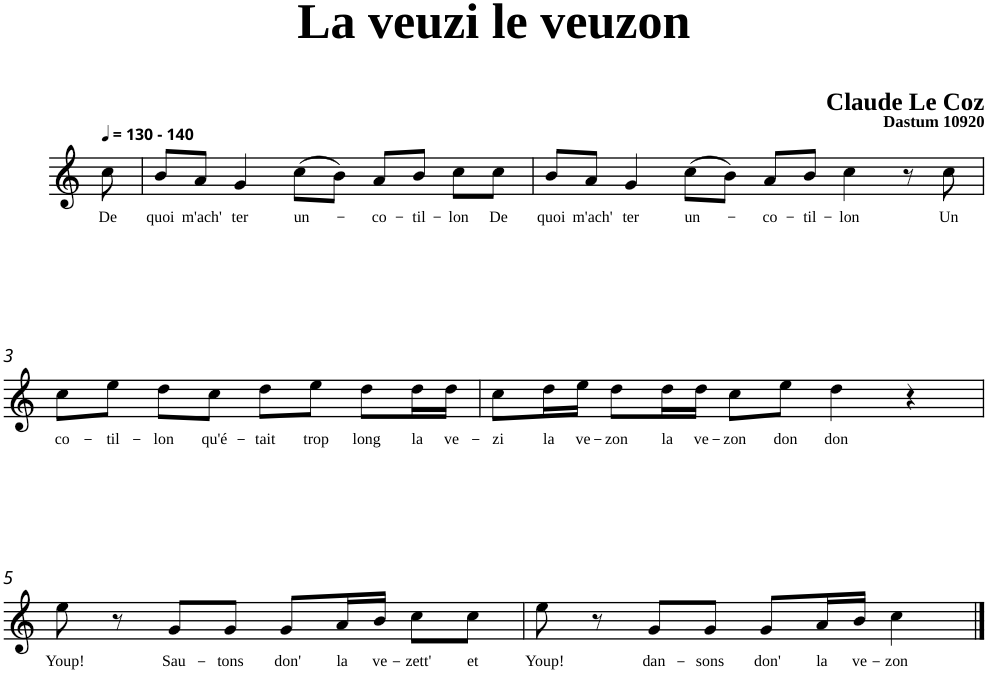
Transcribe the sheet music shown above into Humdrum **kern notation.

**kern	**text
*part1	*part1
*staff1	*staff1
*clefG2	*
*k[]	*
=	=
!LO:TX:a:B:t=- 140	!
!	!LO:LY:b
8cc\	De
=1	=1
!	!LO:LY:b
8b/L	quoi
!	!LO:LY:b
8a/J	m'ach'
!	!LO:LY:b
4g/	ter
!	!LO:LY:b
(>8cc\L	un-
8b\J)	.
!	!LO:LY:b
8a/L	-co-
!	!LO:LY:b
8b/J	-til-
!	!LO:LY:b
8cc\L	-lon
!	!LO:LY:b
8cc\J	De
=2	=2
!	!LO:LY:b
8b/L	quoi
!	!LO:LY:b
8a/J	m'ach'
!	!LO:LY:b
4g/	ter
!	!LO:LY:b
(>8cc\L	un-
8b\J)	.
!	!LO:LY:b
8a/L	-co-
!	!LO:LY:b
8b/J	-til-
!	!LO:LY:b
4cc\	-lon
8r	.
!	!LO:LY:b
8cc\	Un
!!LO:LB:g=z
=3	=3
!	!LO:LY:b
8cc\L	co-
!	!LO:LY:b
8ee\J	-til-
!	!LO:LY:b
8dd\L	-lon
!	!LO:LY:b
8cc\J	qu'é-
!	!LO:LY:b
8dd\L	-tait
!	!LO:LY:b
8ee\J	trop
!	!LO:LY:b
8dd\L	long
!	!LO:LY:b
16dd\L	la
!	!LO:LY:b
16dd\JJ	ve-
=4	=4
!	!LO:LY:b
8cc\L	-zi
!	!LO:LY:b
16dd\L	la
!	!LO:LY:b
16ee\JJ	ve-
!	!LO:LY:b
8dd\L	-zon
!	!LO:LY:b
16dd\L	la
!	!LO:LY:b
16dd\JJ	ve-
!	!LO:LY:b
8cc\L	-zon
!	!LO:LY:b
8ee\J	don
!	!LO:LY:b
4dd\	don
4r	.
!!LO:LB:g=z
=5	=5
!	!LO:LY:b
8ee\	Youp!
8r	.
!	!LO:LY:b
8g/L	Sau-
!	!LO:LY:b
8g/J	-tons
!	!LO:LY:b
8g/L	don'
!	!LO:LY:b
16a/L	la
!	!LO:LY:b
16b/JJ	ve-
!	!LO:LY:b
8cc\L	-zett'
!	!LO:LY:b
8cc\J	et
=6	=6
!	!LO:LY:b
8ee\	Youp!
8r	.
!	!LO:LY:b
8g/L	dan-
!	!LO:LY:b
8g/J	-sons
!	!LO:LY:b
8g/L	don'
!	!LO:LY:b
16a/L	la
!	!LO:LY:b
16b/JJ	ve-
!	!LO:LY:b
4cc\	-zon
==	==
*-	*-
